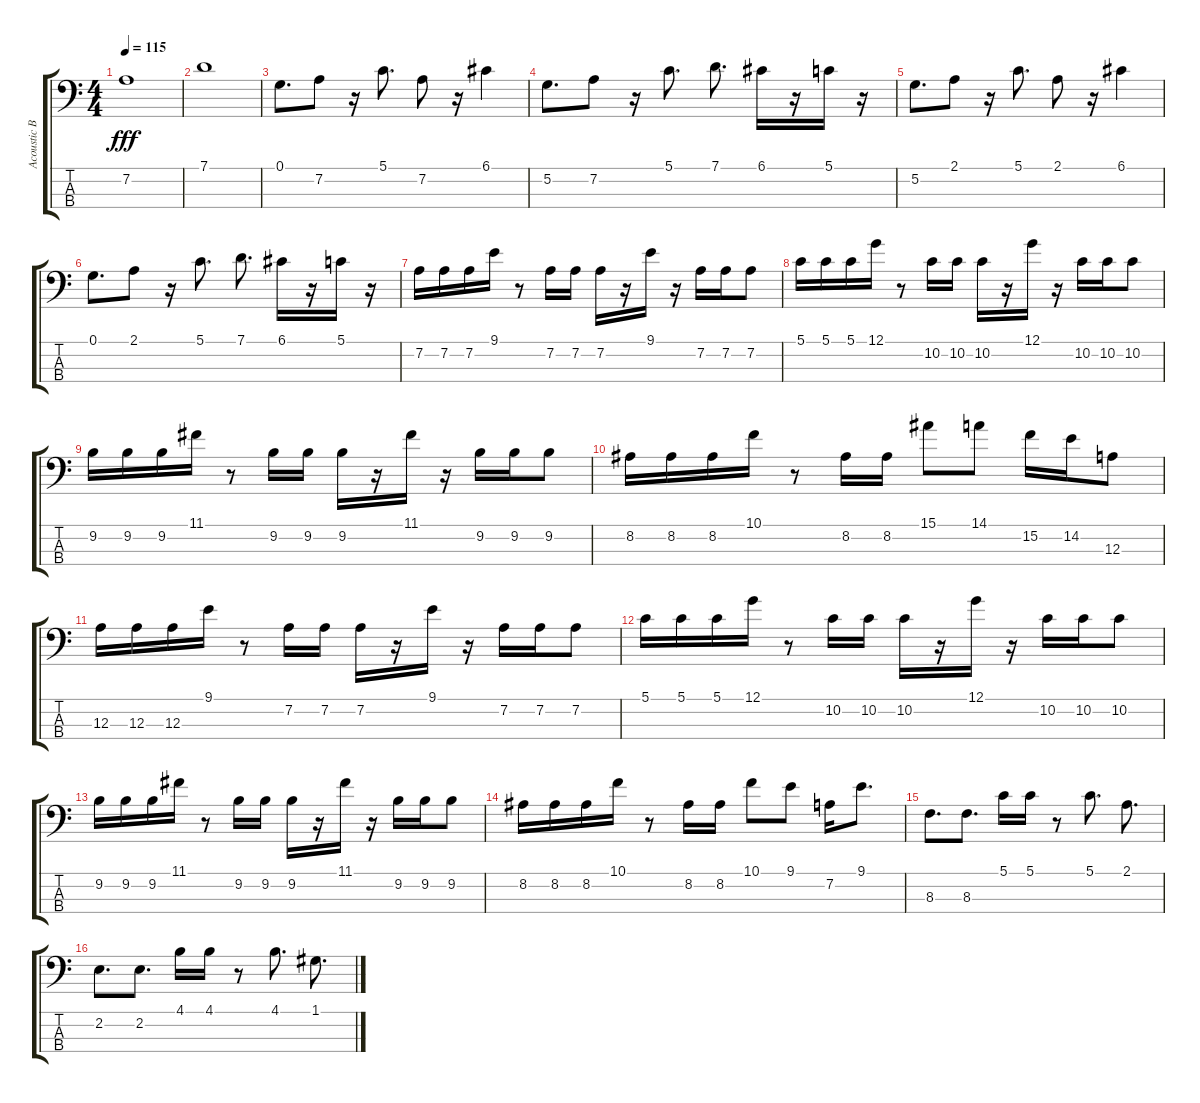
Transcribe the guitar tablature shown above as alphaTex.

\track ("Acoustic Bass" "Acoustic B") {instrument acousticbass}
\staff {score tabs}
\tuning (G2 D2 A1 E1) {hide}
\ts (4 4)
\tempo 115
\clef f4
\ks c
7.2.1{dy fff} |
7.1.1 |
0.1.8{d} 7.2.8 r.16 5.1.8{d} 7.2.8 r.16 6.1.4 |
5.2.8{d} 7.2.8 r.16 5.1.8{d} 7.1.8{d} 6.1.16 r.16 5.1.16 r.16 |
5.2.8{d} 2.1.8 r.16 5.1.8{d} 2.1.8 r.16 6.1.4 |
0.1.8{d} 2.1.8 r.16 5.1.8{d} 7.1.8{d} 6.1.16 r.16 5.1.16 r.16 |
7.2.16 7.2.16 7.2.16 9.1.16 r.8 7.2.16 7.2.16 7.2.16 r.16 9.1.16 r.16 7.2.16 7.2.16 7.2.8 |
5.1.16 5.1.16 5.1.16 12.1.16 r.8 10.2.16 10.2.16 10.2.16 r.16 12.1.16 r.16 10.2.16 10.2.16 10.2.8 |
9.2.16 9.2.16 9.2.16 11.1.16 r.8 9.2.16 9.2.16 9.2.16 r.16 11.1.16 r.16 9.2.16 9.2.16 9.2.8 |
8.2.16 8.2.16 8.2.16 10.1.16 r.8 8.2.16 8.2.16 15.1.8 14.1.8 15.2.16 14.2.16 12.3.8 |
12.3.16 12.3.16 12.3.16 9.1.16 r.8 7.2.16 7.2.16 7.2.16 r.16 9.1.16 r.16 7.2.16 7.2.16 7.2.8 |
5.1.16 5.1.16 5.1.16 12.1.16 r.8 10.2.16 10.2.16 10.2.16 r.16 12.1.16 r.16 10.2.16 10.2.16 10.2.8 |
9.2.16 9.2.16 9.2.16 11.1.16 r.8 9.2.16 9.2.16 9.2.16 r.16 11.1.16 r.16 9.2.16 9.2.16 9.2.8 |
8.2.16 8.2.16 8.2.16 10.1.16 r.8 8.2.16 8.2.16 10.1.8 9.1.8 7.2.16 9.1.8{d} |
8.3.8{d} 8.3.8{d} 5.1.16 5.1.16 r.8 5.1.8{d} 2.1.8{d} |
2.2.8{d} 2.2.8{d} 4.1.16 4.1.16 r.8 4.1.8{d} 1.1.8{d}
